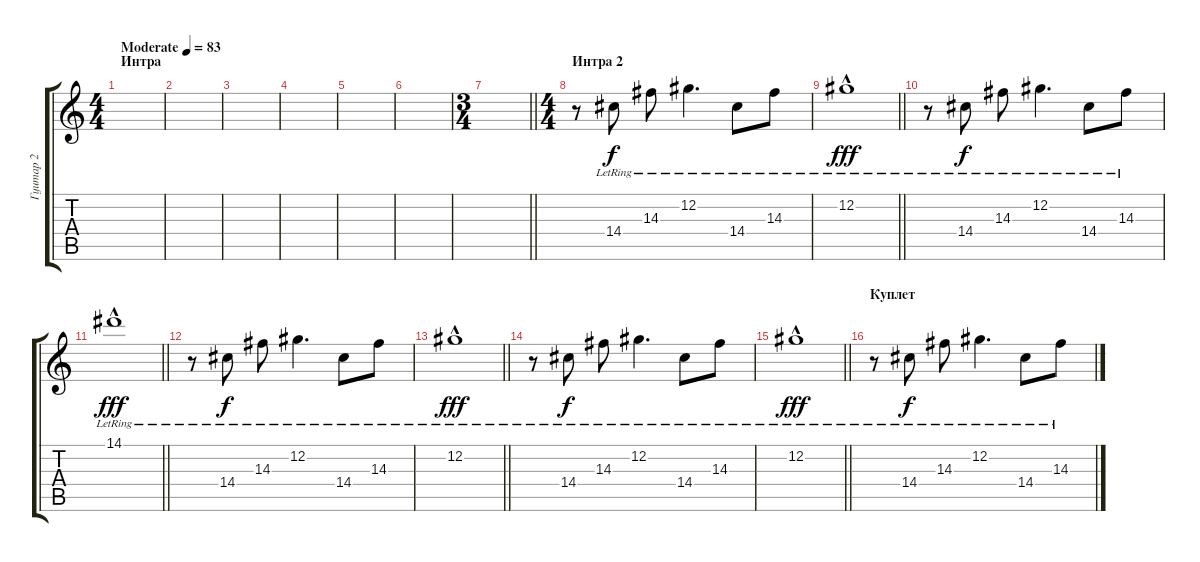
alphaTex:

\track ("Гуитар 2" "Гуитар 2") {instrument electricguitarclean}
\staff {score tabs}
\tuning (Db4 Ab3 E3 B2 Gb2 B1) {hide}
\ts (4 4)
\section ("" "Интра")
\tempo (83 "Moderate")
\clef g2
\ks c
|
|
|
|
|
|
\ts (3 4)
\barLineRight lightlight
|
\ts (4 4)
\section ("" "Интра 2")
r.8 14.4{lr}.8 14.3{lr}.8 12.2{lr}.4{d} 14.4{lr}.8 14.3{lr}.8 |
\barLineRight lightlight
12.2{hac lr}.1{dy fff} |
r.8 14.4{lr}.8{dy f} 14.3{lr}.8 12.2{lr}.4{d} 14.4{lr}.8 14.3{lr}.8 |
\barLineRight lightlight
14.1{hac lr}.1{dy fff} |
r.8 14.4{lr}.8{dy f} 14.3{lr}.8 12.2{lr}.4{d} 14.4{lr}.8 14.3{lr}.8 |
\barLineRight lightlight
12.2{hac lr}.1{dy fff} |
r.8 14.4{lr}.8{dy f} 14.3{lr}.8 12.2{lr}.4{d} 14.4{lr}.8 14.3{lr}.8 |
\barLineRight lightlight
12.2{hac lr}.1{dy fff} |
\section ("" "Куплет")
r.8 14.4{lr}.8{dy f} 14.3{lr}.8 12.2{lr}.4{d} 14.4{lr}.8 14.3{lr}.8
